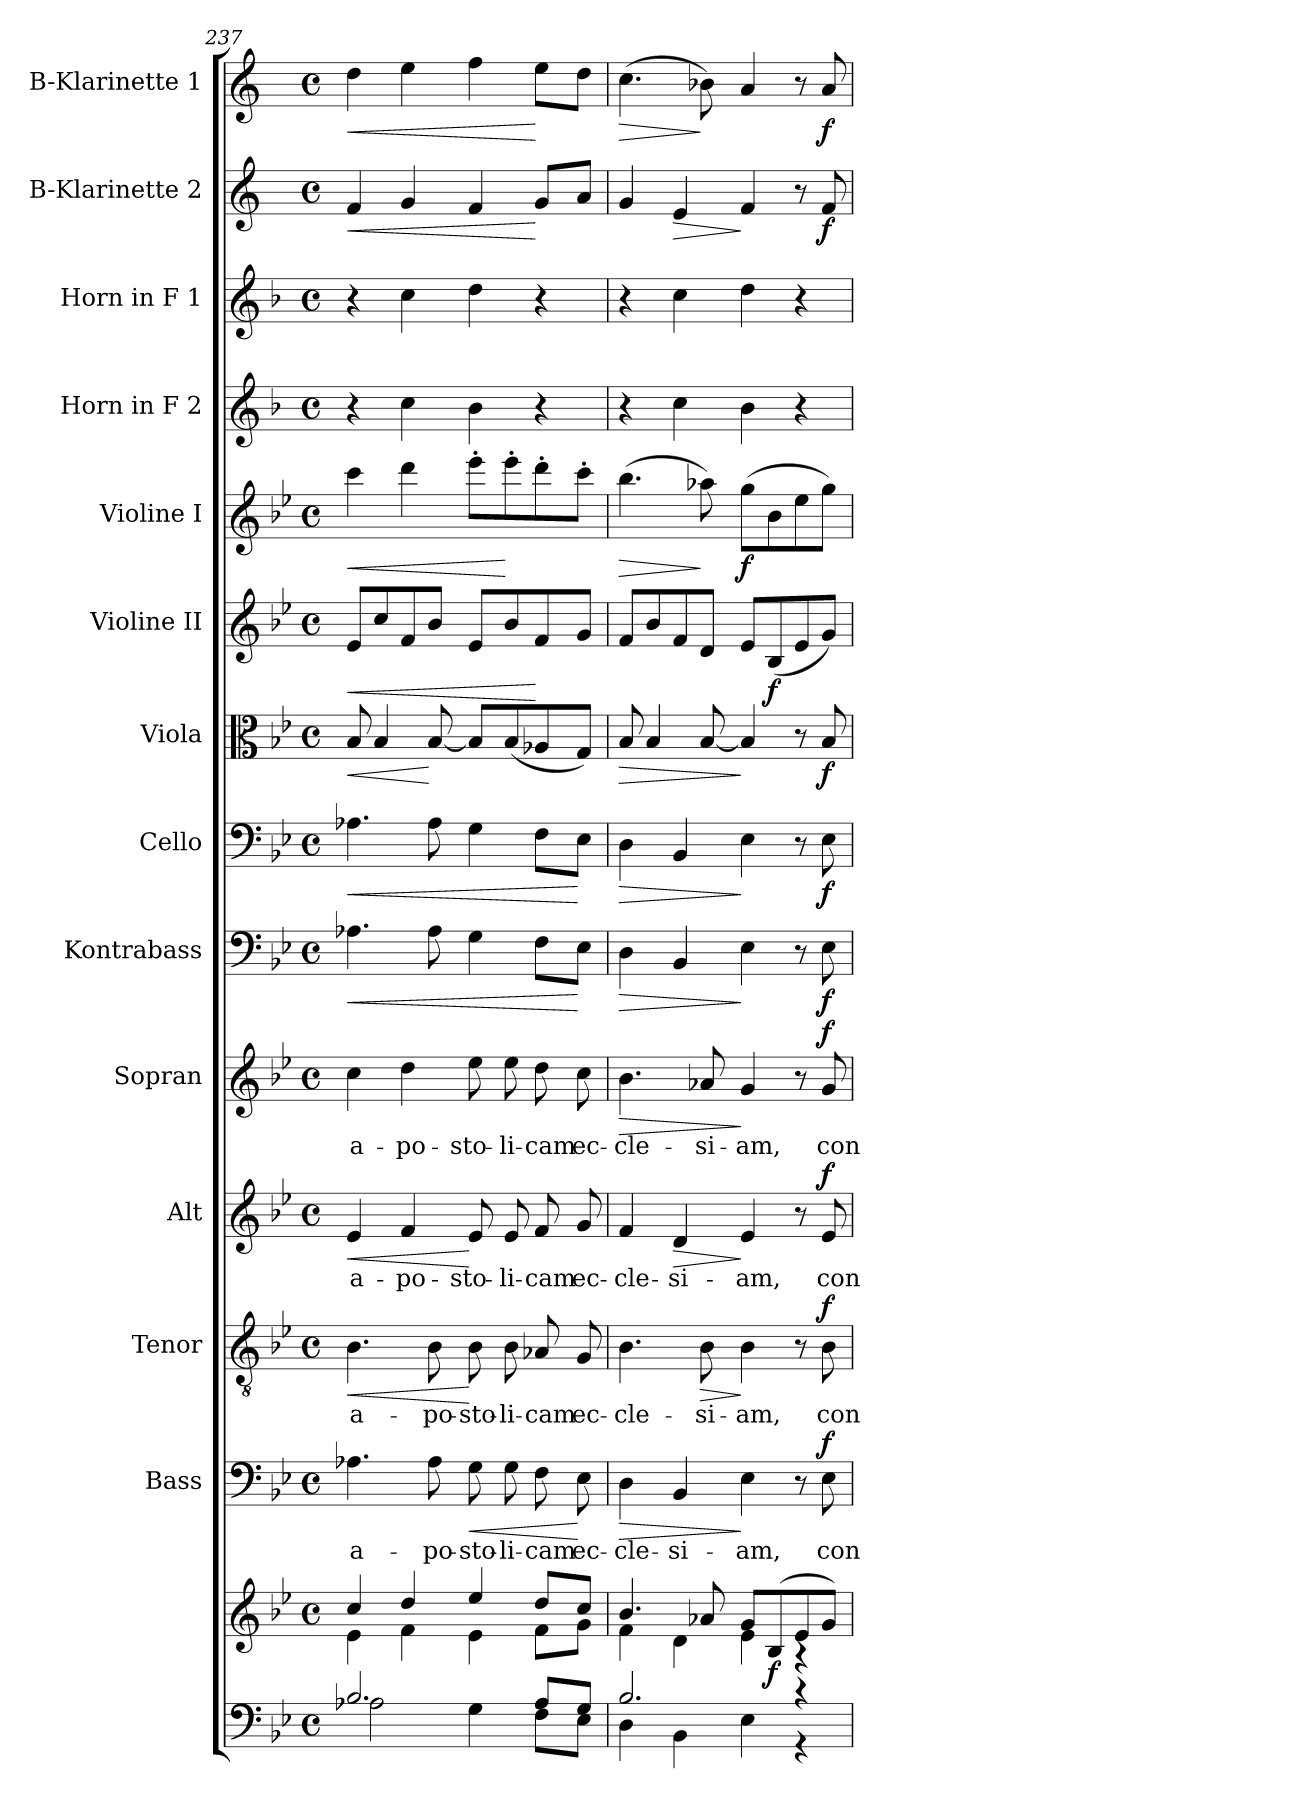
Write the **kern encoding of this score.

**kern	**kern	**dynam	**kern	**text	**dynam	**kern	**text	**dynam	**kern	**text	**dynam	**kern	**text	**dynam	**kern	**dynam	**kern	**dynam	**kern	**dynam	**kern	**dynam	**kern	**dynam	**kern	**kern	**kern	**dynam	**kern	**dynam
*part14	*part14	*part14	*part13	*part13	*part13	*part12	*part12	*part12	*part11	*part11	*part11	*part10	*part10	*part10	*part9	*part9	*part8	*part8	*part7	*part7	*part6	*part6	*part5	*part5	*part4	*part3	*part2	*part2	*part1	*part1
*staff15	*staff14	*staff14/15	*staff13	*staff13	*staff13	*staff12	*staff12	*staff12	*staff11	*staff11	*staff11	*staff10	*staff10	*staff10	*staff9	*staff9	*staff8	*staff8	*staff7	*staff7	*staff6	*staff6	*staff5	*staff5	*staff4	*staff3	*staff2	*staff2	*staff1	*staff1
*	*	*	*I"Bass	*	*	*I"Tenor	*	*	*I"Alt	*	*	*I"Sopran	*	*	*I"Kontrabass	*	*I"Cello	*	*I"Viola	*	*I"Violine II	*	*I"Violine I	*	*I"Horn in F 2	*I"Horn in F 1	*I"B-Klarinette 2	*	*I"B-Klarinette 1	*
*	*	*	*I'B.	*	*	*I'T.	*	*	*I'A.	*	*	*I'S.	*	*	*I'Kb.	*	*	*	*I'Vla.	*	*I'Vl. II	*	*I'Vl. I	*	*	*	*I'B Kl. 2	*	*I'B Kl. 1	*
*clefF4	*clefG2	*	*clefF4	*	*	*clefGv2	*	*	*clefG2	*	*	*clefG2	*	*	*clefF4	*	*clefF4	*	*clefC3	*	*clefG2	*	*clefG2	*	*clefG2	*clefG2	*clefG2	*	*clefG2	*
*	*	*	*	*	*	*	*	*	*	*	*	*	*	*	*ITrd7c12	*	*	*	*	*	*	*	*	*	*ITrd4c7	*ITrd4c7	*ITrd1c2	*	*ITrd1c2	*
*k[b-e-]	*k[b-e-]	*	*k[b-e-]	*	*	*k[b-e-]	*	*	*k[b-e-]	*	*	*k[b-e-]	*	*	*k[b-e-]	*	*k[b-e-]	*	*k[b-e-]	*	*k[b-e-]	*	*k[b-e-]	*	*k[b-e-]	*k[b-e-]	*k[b-e-]	*	*k[b-e-]	*
*B-:	*B-:	*	*B-:	*	*	*B-:	*	*	*B-:	*	*	*B-:	*	*	*B-:	*	*B-:	*	*B-:	*	*B-:	*	*B-:	*	*B-:	*B-:	*B-:	*	*B-:	*
*M4/4	*M4/4	*	*M4/4	*	*	*M4/4	*	*	*M4/4	*	*	*M4/4	*	*	*M4/4	*	*M4/4	*	*M4/4	*	*M4/4	*	*M4/4	*	*M4/4	*M4/4	*M4/4	*	*M4/4	*
*met(c)	*met(c)	*	*met(c)	*	*	*met(c)	*	*	*met(c)	*	*	*met(c)	*	*	*met(c)	*	*met(c)	*	*met(c)	*	*met(c)	*	*met(c)	*	*met(c)	*met(c)	*met(c)	*	*met(c)	*
=237	=237	=237	=237	=237	=237	=237	=237	=237	=237	=237	=237	=237	=237	=237	=237	=237	=237	=237	=237	=237	=237	=237	=237	=237	=237	=237	=237	=237	=237	=237
*^	*^	*	*	*	*	*	*	*	*	*	*	*	*	*	*	*	*	*	*	*	*	*	*	*	*	*	*	*	*	*
!	!	!	!	!	!	!LO:LY:b	!	!	!LO:LY:b	!LO:HP:b	!	!LO:LY:b	!LO:HP:b	!	!LO:LY:b	!	!	!LO:HP:b	!	!LO:HP:b	!	!LO:HP:b	!	!LO:HP:b	!	!LO:HP:b	!	!	!	!LO:HP:b	!	!LO:HP:b
2.B-/	2A-X\	4cc/	4e-\	.	4.A-X\	a-	.	4.B-\	a-	<	4e-/	a-	<	4cc\	a-	.	4.AA-X\	<	4.A-X\	<	8B-/	<	8e-/L	<	4ccc\	<	4r	4r	4e-/	<	4cc\	<
.	.	.	.	.	.	.	.	.	.	.	.	.	.	.	.	.	.	.	.	.	4B-/	.	8cc/	.	.	.	.	.	.	.	.	.
!	!	!	!	!	!	!	!	!	!	!	!	!LO:LY:b	!	!	!LO:LY:b	!	!	!	!	!	!	!	!	!	!	!	!	!	!	!	!	!
.	.	4dd/	4f\	.	.	.	.	.	.	.	4f/	-po-	.	4dd\	-po-	.	.	.	.	.	.	.	8f/	.	4ddd\	.	4f\	4f\	4f/	.	4dd\	.
!	!	!	!	!	!	!LO:LY:b	!	!	!LO:LY:b	!	!	!	!	!	!	!	!	!	!	!	!	!	!	!	!	!	!	!	!	!	!	!
.	.	.	.	.	8A-\	-po-	.	8B-\	-po-	.	.	.	.	.	.	.	8AA-\	.	8A-\	.	[8B-/	[	8b-/J	.	.	.	.	.	.	.	.	.
!	!	!	!	!	!	!LO:LY:b	!LO:HP:b	!	!LO:LY:b	!	!	!LO:LY:b	!	!	!LO:LY:b	!	!	!	!	!	!	!	!	!	!	!	!	!	!	!	!	!
.	4G\	4ee-/	4e-\	.	8G\	-sto-	<	8B-\	-sto-	[	8e-/	-sto-	[	8ee-\	-sto-	.	4GG\	.	4G\	.	8B-/L]	.	8e-/L	.	8eee-'>\L	.	4e-\	4g\	4e-/	.	4ee-\	.
!	!	!	!	!	!	!LO:LY:b	!	!	!LO:LY:b	!	!	!LO:LY:b	!	!	!LO:LY:b	!	!	!	!	!	!	!	!	!	!	!	!	!	!	!	!	!
.	.	.	.	.	8G\	-li-	.	8B-\	-li-	.	8e-/	-li-	.	8ee-\	-li-	.	.	.	.	.	(<8B-/	.	8b-/	.	8eee-'>\	[	.	.	.	.	.	.
!	!	!	!	!	!	!LO:LY:b	!	!	!LO:LY:b	!	!	!LO:LY:b	!	!	!LO:LY:b	!	!	!	!	!	!	!	!	!	!	!	!	!	!	!	!	!
8A-/L	8F\L	8dd/L	8f\L	.	8F\	-cam	.	8A-X/	-cam	.	8f/	-cam	.	8dd\	-cam	.	8FF\L	.	8F\L	.	8A-X/	.	8f/	[	8ddd'>\	.	4r	4r	8f/L	[	8dd\L	[
!	!	!	!	!	!	!LO:LY:b	!	!	!LO:LY:b	!	!	!LO:LY:b	!	!	!LO:LY:b	!	!	!	!	!	!	!	!	!	!	!	!	!	!	!	!	!
8G/J	8E-\J	8cc/J	8g\J	.	8E-\	ec-	[	8G/	ec-	.	8g/	ec-	.	8cc\	ec-	.	8EE-\J	[	8E-\J	[	8G/J)	.	8g/J	.	8ccc'>\J	.	.	.	8g/J	.	8cc\J	.
=238	=238	=238	=238	=238	=238	=238	=238	=238	=238	=238	=238	=238	=238	=238	=238	=238	=238	=238	=238	=238	=238	=238	=238	=238	=238	=238	=238	=238	=238	=238	=238	=238
!	!	!	!	!	!	!LO:LY:b	!LO:HP:b	!	!LO:LY:b	!	!	!LO:LY:b	!	!	!LO:LY:b	!LO:HP:b	!	!LO:HP:b	!	!LO:HP:b	!	!LO:HP:b	!	!	!	!LO:HP:b	!	!	!	!	!	!LO:HP:b
2.B-/	4D\	4.b-/	4f\	.	4D\	-cle-	>	4.B-\	-cle-	.	4f/	-cle-	.	4.b-\	-cle-	>	4DD\	>	4D\	>	8B-/	>	8f/L	.	(>4.bb-\	>	4r	4r	4f/	.	(>4.b-\	>
.	.	.	.	.	.	.	.	.	.	.	.	.	.	.	.	.	.	.	.	.	4B-/	.	8b-/	.	.	.	.	.	.	.	.	.
!	!	!	!	!	!	!LO:LY:b	!	!	!	!	!	!LO:LY:b	!LO:HP:b	!	!	!	!	!	!	!	!	!	!	!	!	!	!	!	!	!LO:HP:b	!	!
.	4BB-\	.	4d\	.	4BB-/	-si-	.	.	.	.	4d/	-si-	>	.	.	.	4BBB-/	.	4BB-/	.	.	.	8f/	.	.	.	4f\	4f\	4d/	>	.	.
!	!	!	!	!	!	!	!	!	!LO:LY:b	!LO:HP:b	!	!	!	!	!LO:LY:b	!	!	!	!	!	!	!	!	!	!	!	!	!	!	!	!	!
.	.	8a-X/	.	.	.	.	.	8B-\	-si-	>	.	.	.	8a-X/	-si-	.	.	.	.	.	[8B-/	.	8d/J	.	8aa-X\)	]	.	.	.	.	8a-X\)	]
!	!	!	!	!	!	!LO:LY:b	!	!	!LO:LY:b	!	!	!LO:LY:b	!	!	!LO:LY:b	!	!	!	!	!	!	!	!	!	!	!LO:DY:b	!	!	!	!	!	!
.	4E-\	8g/L	4e-\	.	4E-\	-am,	]	4B-\	-am,	]	4e-/	-am,	]	4g/	-am,	]	4EE-\	]	4E-\	]	4B-/]	]	8e-/L	.	(>8gg\L	f	4e-\	4g\	4e-/	]	4g/	.
!	!	!	!	!LO:DY:b	!	!	!	!	!	!	!	!	!	!	!	!	!	!	!	!	!	!	!	!LO:DY:b	!	!	!	!	!	!	!	!
.	.	(>8B-/	.	f	.	.	.	.	.	.	.	.	.	.	.	.	.	.	.	.	.	.	(<8B-/	f	8b-\	.	.	.	.	.	.	.
4r	4r	8e-/	4rG	.	8r	.	.	8r	.	.	8r	.	.	8r	.	.	8r	.	8r	.	8r	.	8e-/	.	8ee-\	.	4r	4r	8r	.	8r	.
!	!	!	!	!	!	!LO:LY:b	!LO:DY:a	!	!LO:LY:b	!LO:DY:a	!	!LO:LY:b	!LO:DY:a	!	!LO:LY:b	!LO:DY:a	!	!LO:DY:b	!	!LO:DY:b	!	!LO:DY:b	!	!	!	!	!	!	!	!LO:DY:b	!	!LO:DY:b
.	.	8g/J)	.	.	8E-\	con-	f	8B-\	con-	f	8e-/	con-	f	8g/	con-	f	8EE-\	f	8E-\	f	8B-/	f	8g/J)	.	8gg\J)	.	.	.	8e-/	f	8g/	f
*v	*v	*	*	*	*	*	*	*	*	*	*	*	*	*	*	*	*	*	*	*	*	*	*	*	*	*	*	*	*	*	*	*
*	*v	*v	*	*	*	*	*	*	*	*	*	*	*	*	*	*	*	*	*	*	*	*	*	*	*	*	*	*	*	*	*
=	=	=	=	=	=	=	=	=	=	=	=	=	=	=	=	=	=	=	=	=	=	=	=	=	=	=	=	=	=	=
*-	*-	*-	*-	*-	*-	*-	*-	*-	*-	*-	*-	*-	*-	*-	*-	*-	*-	*-	*-	*-	*-	*-	*-	*-	*-	*-	*-	*-	*-	*-
